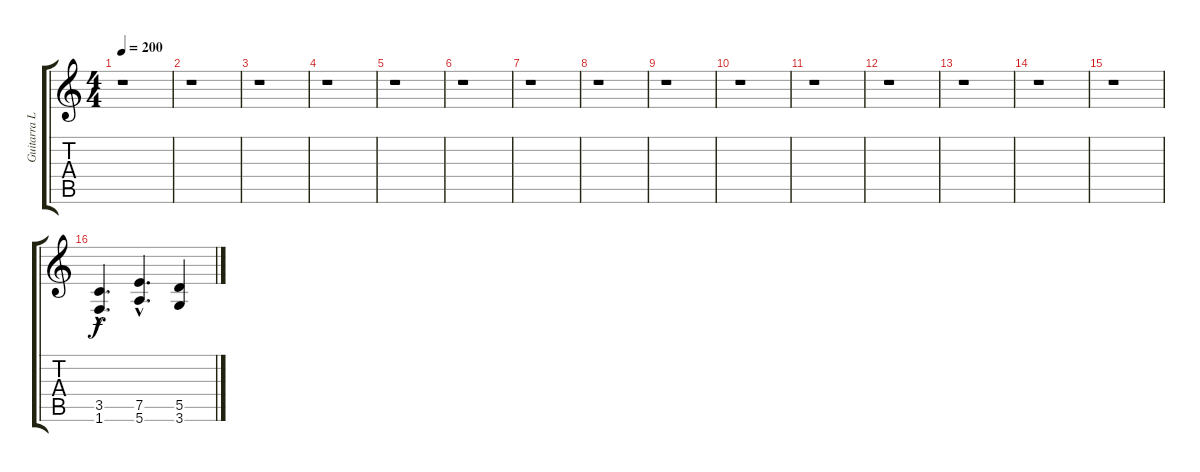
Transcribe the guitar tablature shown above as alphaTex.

\track ("Guitarra Líder" "Guitarra L") {instrument distortionguitar}
\staff {score tabs}
\tuning (E4 B3 G3 D3 A2 E2) {hide}
\ts (4 4)
\tempo 200
\clef g2
\ks c
r.1{dy f} |
r.1 |
r.1 |
r.1 |
r.1 |
r.1 |
r.1 |
r.1 |
r.1 |
r.1 |
r.1 |
r.1 |
r.1 |
r.1 |
r.1 |
(3.5{hac} 1.6{hac}).4{d} (7.5{hac} 5.6{hac}).4{d} (5.5 3.6).4
